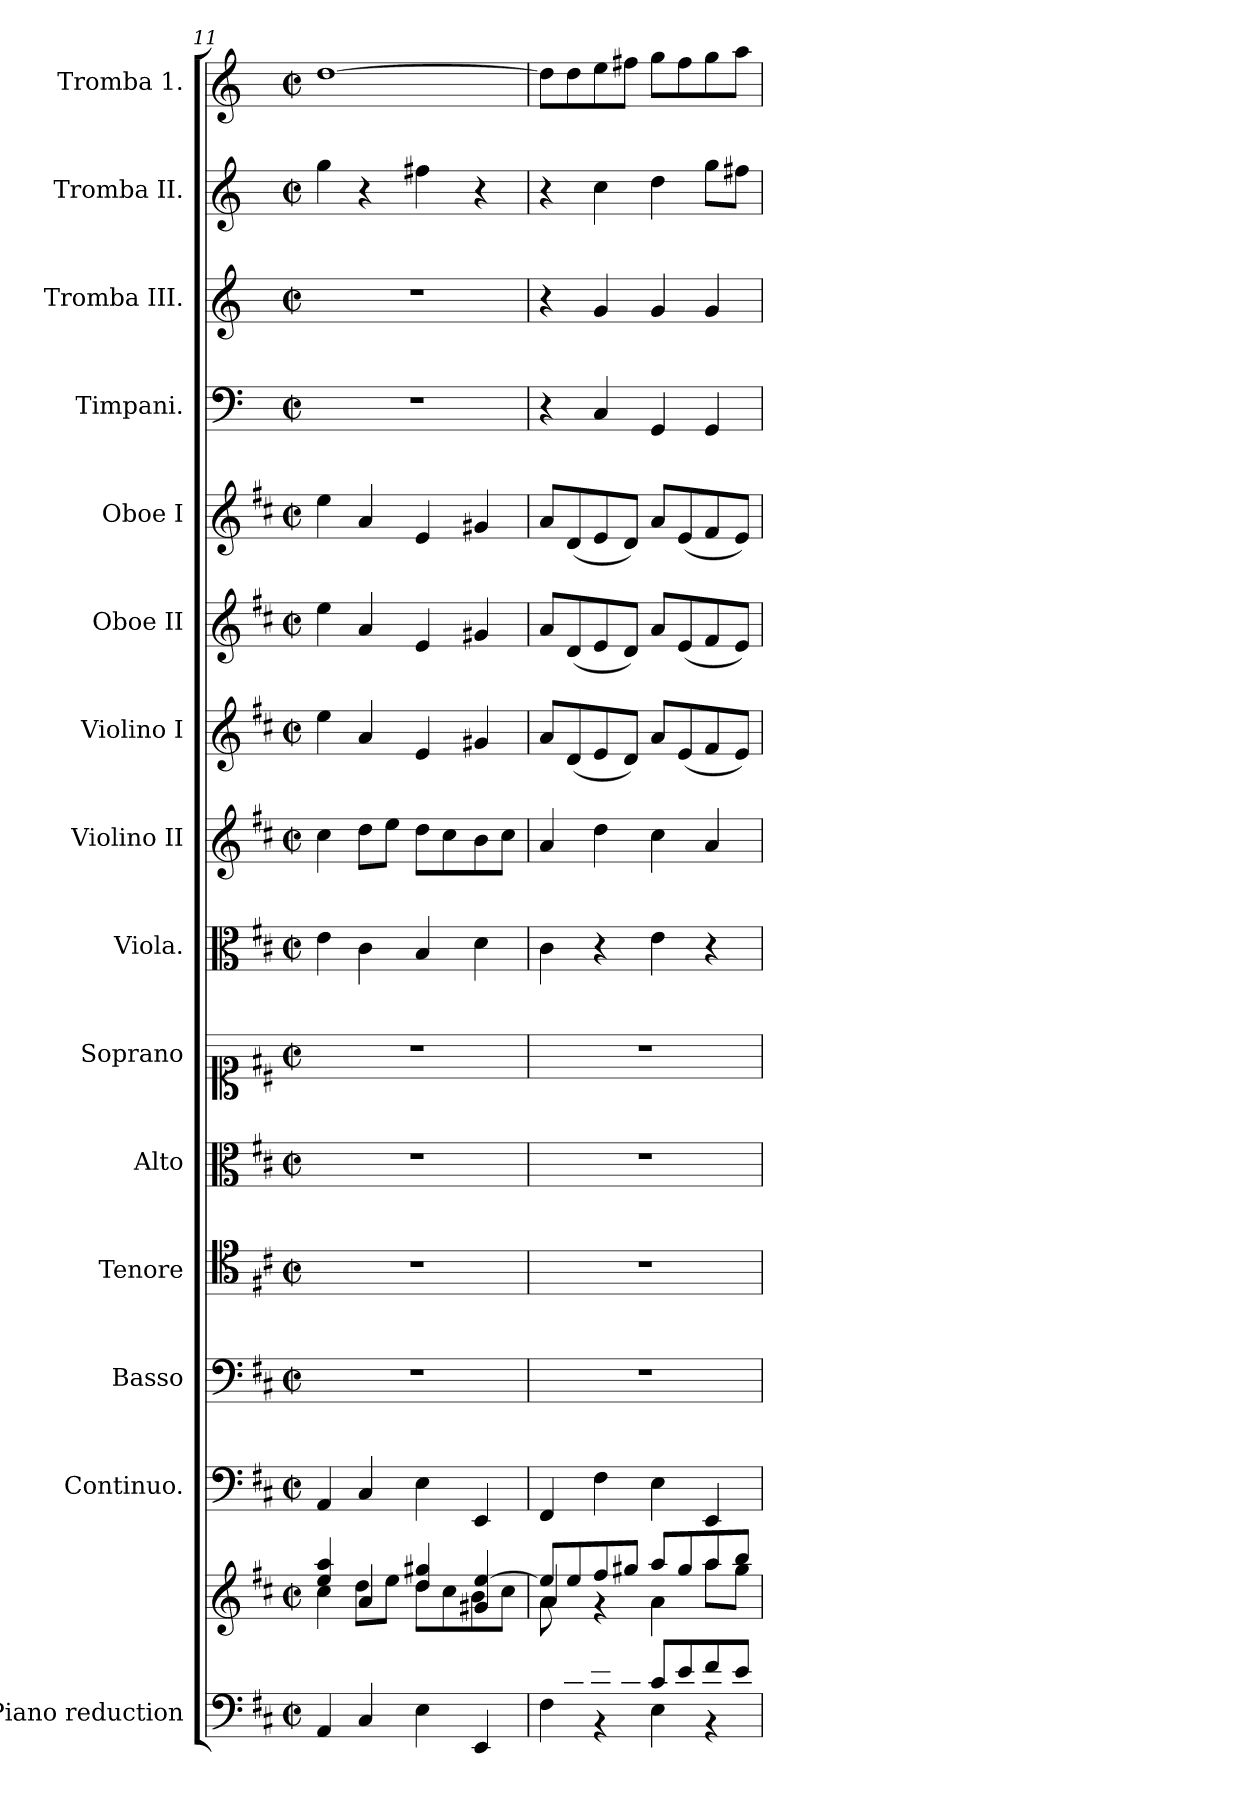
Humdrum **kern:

**kern	**kern	**kern	**kern	**kern	**kern	**kern	**kern	**kern	**kern	**kern	**kern	**kern	**kern	**kern	**kern
*part15	*part15	*part14	*part13	*part12	*part11	*part10	*part9	*part8	*part7	*part6	*part5	*part4	*part3	*part2	*part1
*staff16	*staff15	*staff14	*staff13	*staff12	*staff11	*staff10	*staff9	*staff8	*staff7	*staff6	*staff5	*staff4	*staff3	*staff2	*staff1
*I"Piano reduction	*	*I"Continuo.	*I"Basso	*I"Tenore	*I"Alto	*I"Soprano	*I"Viola.	*I"Violino II	*I"Violino I	*I"Oboe II	*I"Oboe I	*I"Timpani.	*I"Tromba III.	*I"Tromba II.	*I"Tromba 1.
*I'Pno	*	*	*	*	*	*	*I'Vla	*	*I'Vln	*I'Ob	*I'Ob	*I'Timp	*	*	*
*clefF4	*clefG2	*clefF4	*clefF4	*clefC4	*clefC3	*clefC1	*clefC3	*clefG2	*clefG2	*clefG2	*clefG2	*clefF4	*clefG2	*clefG2	*clefG2
*	*	*	*	*	*	*	*	*	*	*	*	*ITrd-1c-2	*ITrd-1c-2	*ITrd-1c-2	*ITrd-1c-2
*k[f#c#]	*k[f#c#]	*k[f#c#]	*k[f#c#]	*k[f#c#]	*k[f#c#]	*k[f#c#]	*k[f#c#]	*k[f#c#]	*k[f#c#]	*k[f#c#]	*k[f#c#]	*k[f#c#]	*k[f#c#]	*k[f#c#]	*k[f#c#]
*M2/2	*M2/2	*M2/2	*M2/2	*M2/2	*M2/2	*M2/2	*M2/2	*M2/2	*M2/2	*M2/2	*M2/2	*M2/2	*M2/2	*M2/2	*M2/2
*met(c|)	*met(c|)	*met(c|)	*met(c|)	*met(c|)	*met(c|)	*met(c|)	*met(c|)	*met(c|)	*met(c|)	*met(c|)	*met(c|)	*met(c|)	*met(c|)	*met(c|)	*met(c|)
=11	=11	=11	=11	=11	=11	=11	=11	=11	=11	=11	=11	=11	=11	=11	=11
*	*^	*	*	*	*	*	*	*	*	*	*	*	*	*	*
4AA/	4ee/ 4aa/	4cc#\	4AA/	1r	1r	1r	1r	4e\	4cc#\	4ee\	4ee\	4ee\	1r	1r	4aa\	[1ee
4C#/	4a/	8dd\L	4C#/	.	.	.	.	4c#\	8dd\L	4a/	4a/	4a/	.	.	4r	.
.	.	8ee\J	.	.	.	.	.	.	8ee\J	.	.	.	.	.	.	.
4E\	4dd/ 4gg#X/	8dd\L	4E\	.	.	.	.	4B/	8dd\L	4e/	4e/	4e/	.	.	4gg#X\	.
.	.	8cc#\	.	.	.	.	.	.	8cc#\	.	.	.	.	.	.	.
4EE/	4g#X/ [4ee/	8b\	4EE/	.	.	.	.	4d\	8b\	4g#X/	4g#X/	4g#X/	.	.	4r	.
.	.	8cc#\J	.	.	.	.	.	.	8cc#\J	.	.	.	.	.	.	.
=12	=12	=12	=12	=12	=12	=12	=12	=12	=12	=12	=12	=12	=12	=12	=12	=12
*^	*	*^	*	*	*	*	*	*	*	*	*	*	*	*	*	*
8ryy	4F#\	8ee/L]	4a/	8a\L	4FF#/	1r	1r	1r	1r	4c#\	4a/	8a/L	8a/L	8a/L	4r	4r	4r	8ee\L]
8d/	.	8ee/	.	2..ryy	.	.	.	.	.	.	.	(<8d/	(<8d/	(<8d/	.	.	.	8ee\
8e/	4r	8ff#/	4r	.	4F#\	.	.	.	.	4r	4dd\	8e/	8e/	8e/	4D/	4a/	4dd\	8ff#\
8d/J	.	8gg#X/J	.	.	.	.	.	.	.	.	.	8d/J)	8d/J)	8d/J)	.	.	.	8gg#X\J
8c#/L	4E\	8aa/L	4a\	.	4E\	.	.	.	.	4e\	4cc#\	8a/L	8a/L	8a/L	4AA/	4a/	4ee\	8aa\L
8e/	.	8gg#/	.	.	.	.	.	.	.	.	.	(<8e/	(<8e/	(<8e/	.	.	.	8gg#\
8f#/	4r	8aa/	8aa\L	.	4EE/	.	.	.	.	4r	4a/	8f#/	8f#/	8f#/	4AA/	4a/	8aa\L	8aa\
8e/J	.	8bb/J	8gg#\J	.	.	.	.	.	.	.	.	8e/J)	8e/J)	8e/J)	.	.	8gg#X\J	8bb\J
*v	*v	*	*	*	*	*	*	*	*	*	*	*	*	*	*	*	*	*
*	*v	*v	*v	*	*	*	*	*	*	*	*	*	*	*	*	*	*
=	=	=	=	=	=	=	=	=	=	=	=	=	=	=	=
*-	*-	*-	*-	*-	*-	*-	*-	*-	*-	*-	*-	*-	*-	*-	*-
